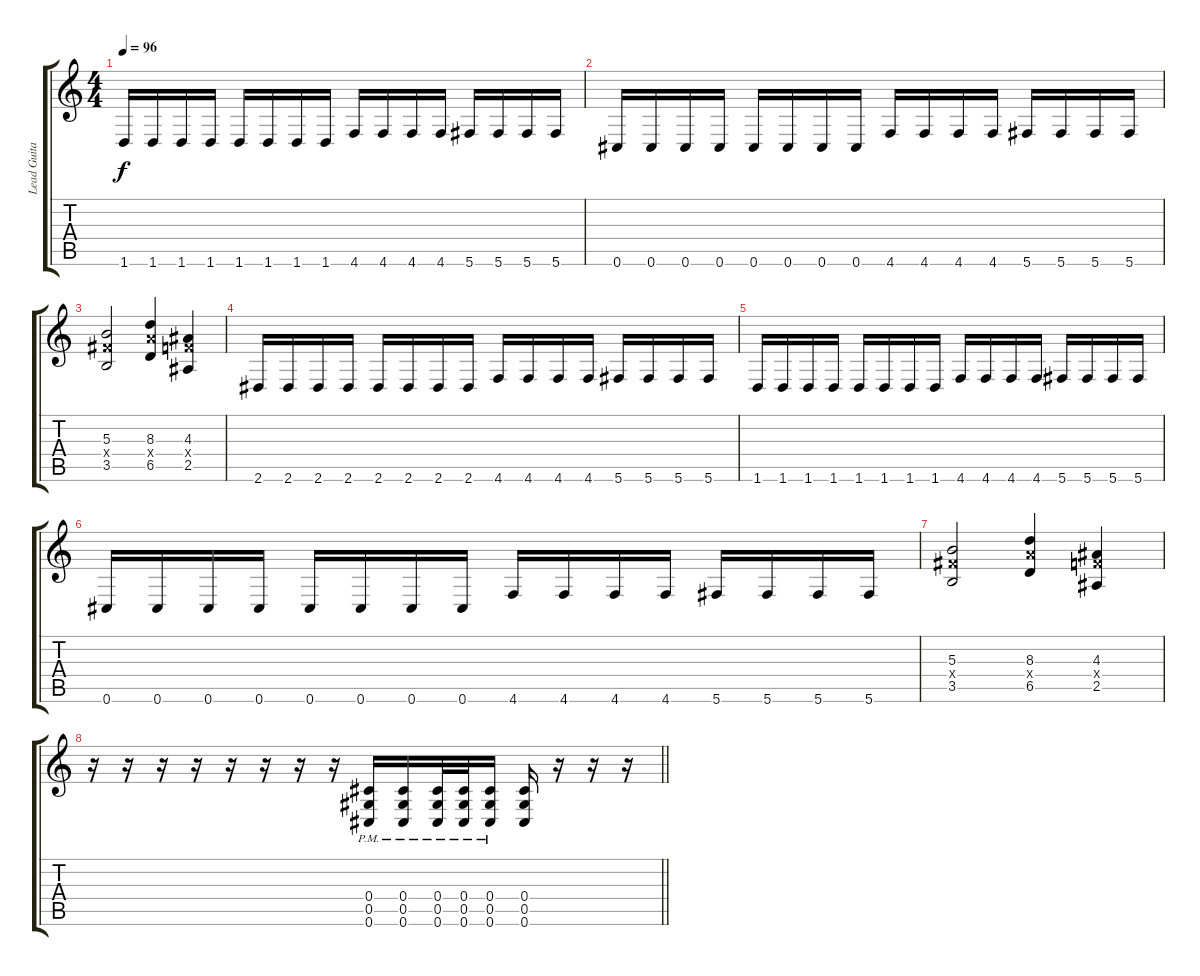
\track ("Lead Guitar" "Lead Guita") {instrument distortionguitar}
\staff {score tabs}
\tuning (Eb4 Bb3 Gb3 Db3 Ab2 Db2) {hide}
\ts (4 4)
\tempo 96
\clef g2
\ks c
1.6.16{dy f} 1.6.16 1.6.16 1.6.16 1.6.16 1.6.16 1.6.16 1.6.16 4.6.16 4.6.16 4.6.16 4.6.16 5.6.16 5.6.16 5.6.16 5.6.16 |
0.6.16 0.6.16 0.6.16 0.6.16 0.6.16 0.6.16 0.6.16 0.6.16 4.6.16 4.6.16 4.6.16 4.6.16 5.6.16 5.6.16 5.6.16 5.6.16 |
(5.3 5.4{x} 3.5).2 (8.3 8.4{x} 6.5).4 (4.3 4.4{x} 2.5).4 |
2.6.16 2.6.16 2.6.16 2.6.16 2.6.16 2.6.16 2.6.16 2.6.16 4.6.16 4.6.16 4.6.16 4.6.16 5.6.16 5.6.16 5.6.16 5.6.16 |
1.6.16 1.6.16 1.6.16 1.6.16 1.6.16 1.6.16 1.6.16 1.6.16 4.6.16 4.6.16 4.6.16 4.6.16 5.6.16 5.6.16 5.6.16 5.6.16 |
0.6.16 0.6.16 0.6.16 0.6.16 0.6.16 0.6.16 0.6.16 0.6.16 4.6.16 4.6.16 4.6.16 4.6.16 5.6.16 5.6.16 5.6.16 5.6.16 |
(5.3 5.4{x} 3.5).2 (8.3 8.4{x} 6.5).4 (4.3 4.4{x} 2.5).4 |
\barLineRight lightlight
r.16 r.16 r.16 r.16 r.16 r.16 r.16 r.16 (0.4{pm} 0.5{pm} 0.6{pm}).16 (0.4{pm} 0.5{pm} 0.6{pm}).16 (0.4{pm} 0.5{pm} 0.6{pm}).32 (0.4{pm} 0.5{pm} 0.6{pm}).32 (0.4{pm} 0.5{pm} 0.6{pm}).16 (0.4 0.5 0.6).16 r.16 r.16 r.16
